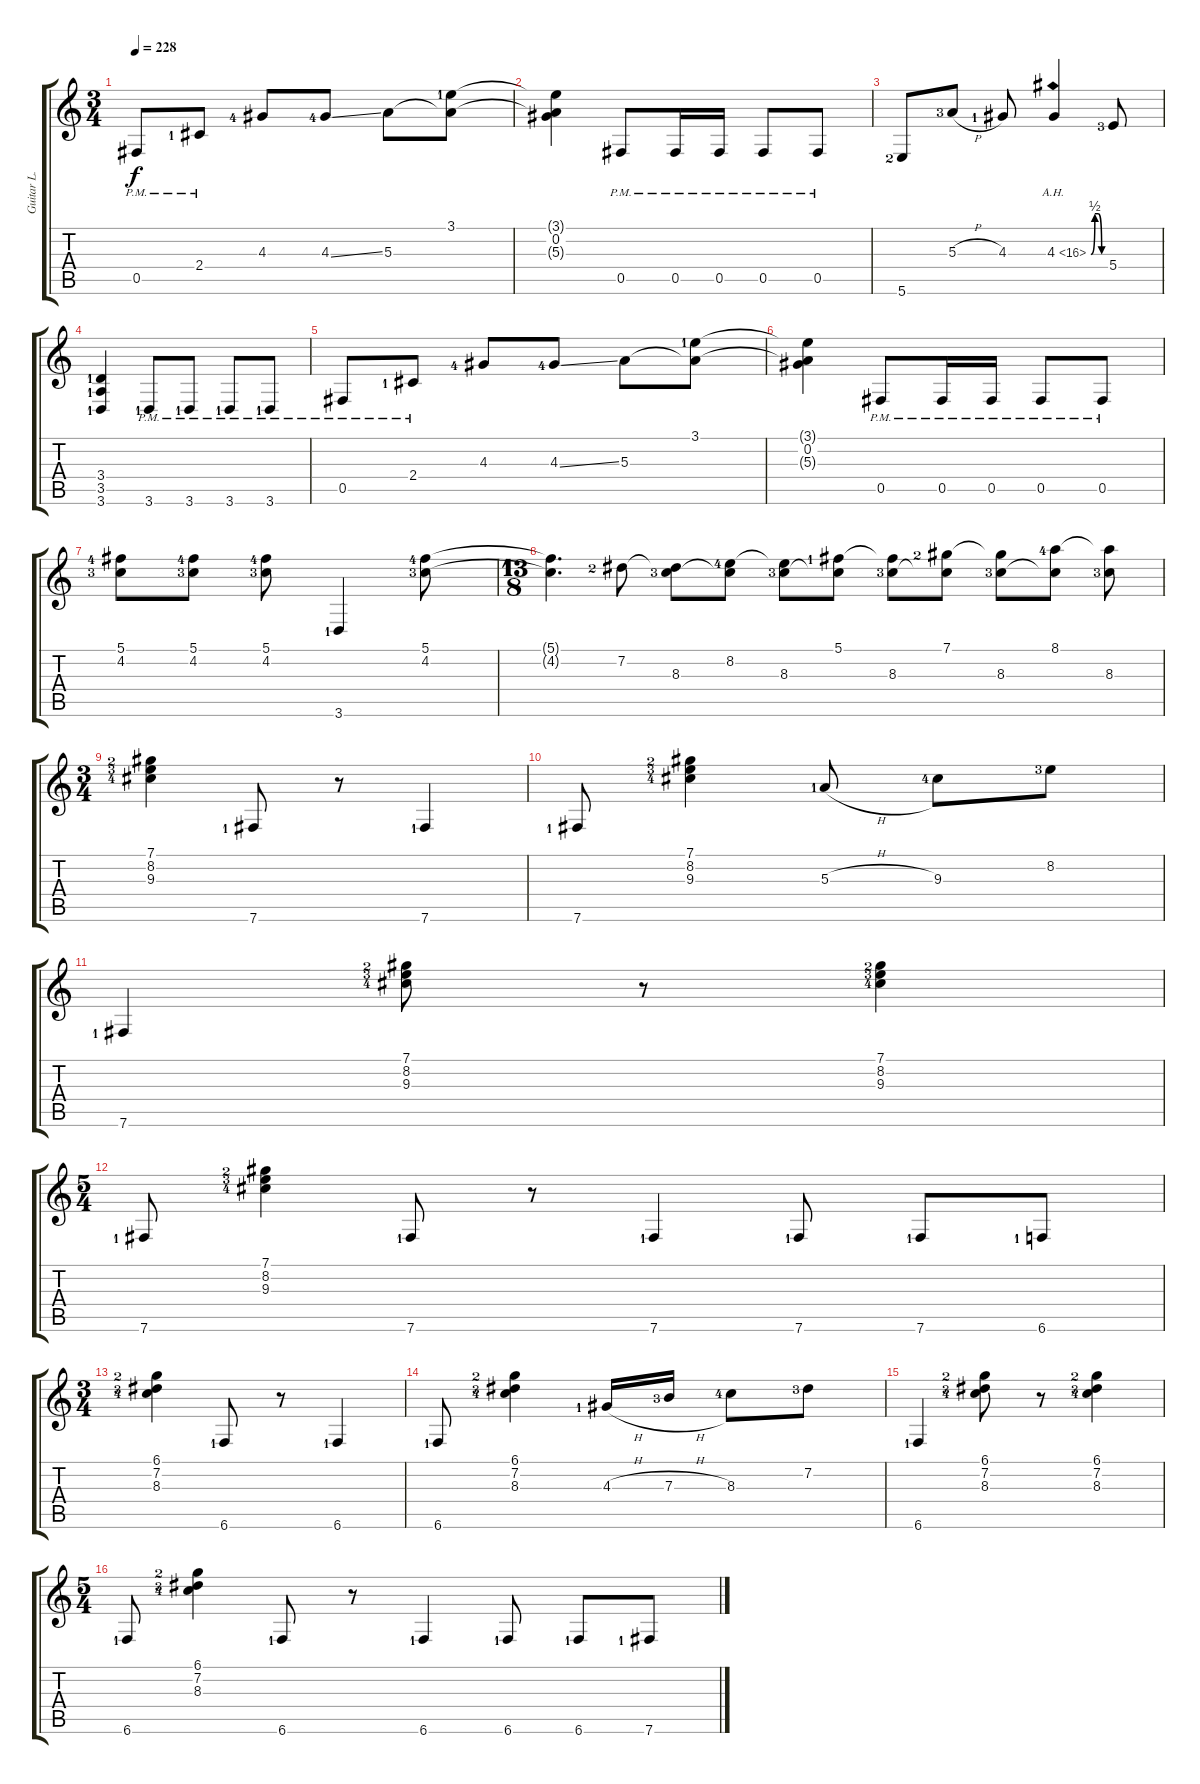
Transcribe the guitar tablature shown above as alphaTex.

\track ("Guitar L." "Guitar L.") {instrument distortionguitar}
\staff {score tabs}
\tuning (Db4 Ab3 E3 B2 Gb2 B1) {hide}
\ts (3 4)
\tempo 228
\clef g2
\ks c
0.5{pm}.8{dy f} 2.4{pm lf 2}.8 4.3{lf 5}.8 4.3{ss lf 5}.8 5.3.8 (3.1{lf 2} 5.3{t}).8 |
(3.1{t} 0.2 5.3{t}).4 0.5{pm}.8 0.5{pm}.16 0.5{pm}.16 0.5{pm}.8 0.5{pm}.8 |
5.6{lf 3}.8 5.3{h lf 4}.8 4.3{lf 2}.8 4.3{be (custom 0 0 16 2 30 2 45 0 60 0) ah 12}.4 5.4{lf 4}.8 |
(3.4{lf 2} 3.5{lf 2} 3.6{lf 2}).4 3.6{pm lf 2}.8 3.6{pm lf 2}.8 3.6{pm lf 2}.8 3.6{pm lf 2}.8 |
0.5{pm}.8 2.4{pm lf 2}.8 4.3{lf 5}.8 4.3{ss lf 5}.8 5.3.8 (3.1{lf 2} 5.3{t}).8 |
(3.1{t} 0.2 5.3{t}).4 0.5{pm}.8 0.5{pm}.16 0.5{pm}.16 0.5{pm}.8 0.5{pm}.8 |
(5.1{lf 5} 4.2{lf 4}).8 (5.1{lf 5} 4.2{lf 4}).8 (5.1{lf 5} 4.2{lf 4}).8 3.6{lf 2}.4 (5.1{lf 5} 4.2{lf 4}).8 |
\ts (13 8)
(5.1{t} 4.2{t}).4{d} 7.2{lf 3}.8 (7.2{t} 8.3{lf 4}).8 (8.2{lf 5} 8.3{t}).8 (8.2{t} 8.3{lf 4}).8 (5.1{lf 2} 8.3{t}).8 (5.1{t} 8.3{lf 4}).8 (7.1{lf 3} 8.3{t}).8 (7.1{t} 8.3{lf 4}).8 (8.1{lf 5} 8.3{t}).8 (8.1{t} 8.3{lf 4}).8 |
\ts (3 4)
(7.1{lf 3} 8.2{lf 4} 9.3{lf 5}).4 7.6{lf 2}.8 r.8 7.6{lf 2}.4 |
7.6{lf 2}.8 (7.1{lf 3} 8.2{lf 4} 9.3{lf 5}).4 5.3{h lf 2}.8 9.3{lf 5}.8 8.2{lf 4}.8 |
7.6{lf 2}.4 (7.1{lf 3} 8.2{lf 4} 9.3{lf 5}).8 r.8 (7.1{lf 3} 8.2{lf 4} 9.3{lf 5}).4 |
\ts (5 4)
7.6{lf 2}.8 (7.1{lf 3} 8.2{lf 4} 9.3{lf 5}).4 7.6{lf 2}.8 r.8 7.6{lf 2}.4 7.6{lf 2}.8 7.6{lf 2}.8 6.6{lf 2}.8 |
\ts (3 4)
(6.1{lf 3} 7.2{lf 4} 8.3{lf 5}).4 6.6{lf 2}.8 r.8 6.6{lf 2}.4 |
6.6{lf 2}.8 (6.1{lf 3} 7.2{lf 4} 8.3{lf 5}).4 4.3{h lf 2}.16 7.3{h lf 4}.16 8.3{lf 5}.8 7.2{lf 4}.8 |
6.6{lf 2}.4 (6.1{lf 3} 7.2{lf 4} 8.3{lf 5}).8 r.8 (6.1{lf 3} 7.2{lf 4} 8.3{lf 5}).4 |
\ts (5 4)
6.6{lf 2}.8 (6.1{lf 3} 7.2{lf 4} 8.3{lf 5}).4 6.6{lf 2}.8 r.8 6.6{lf 2}.4 6.6{lf 2}.8 6.6{lf 2}.8 7.6{lf 2}.8
